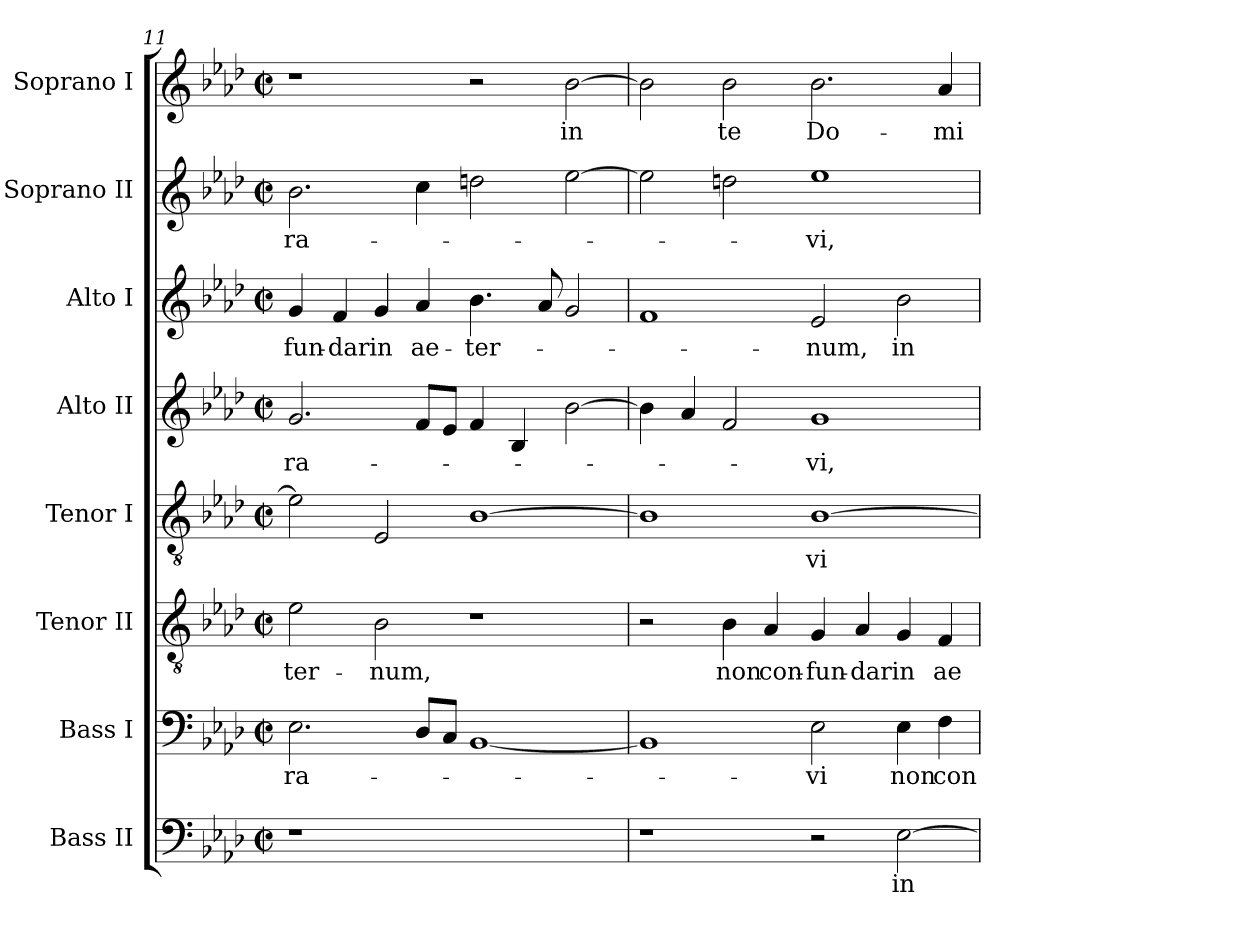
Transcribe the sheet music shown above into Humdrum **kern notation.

**kern	**text	**kern	**text	**kern	**text	**kern	**text	**kern	**text	**kern	**text	**kern	**text	**kern	**text
*part8	*part8	*part7	*part7	*part6	*part6	*part5	*part5	*part4	*part4	*part3	*part3	*part2	*part2	*part1	*part1
*staff8	*staff8	*staff7	*staff7	*staff6	*staff6	*staff5	*staff5	*staff4	*staff4	*staff3	*staff3	*staff2	*staff2	*staff1	*staff1
*I"Bass II	*	*I"Bass I	*	*I"Tenor II	*	*I"Tenor I	*	*I"Alto II	*	*I"Alto I	*	*I"Soprano II	*	*I"Soprano I	*
*I'B.	*	*	*	*	*	*I'T.	*	*	*	*I'A.	*	*	*	*	*
!!LO:PB:g=z
*clefF4	*	*clefF4	*	*clefGv2	*	*clefGv2	*	*clefG2	*	*clefG2	*	*clefG2	*	*clefG2	*
*	*	*	*	*ITrd7c12	*	*ITrd7c12	*	*ITrd7c12	*	*ITrd7c12	*	*	*	*	*
*k[b-e-a-d-]	*	*k[b-e-a-d-]	*	*k[b-e-a-d-]	*	*k[b-e-a-d-]	*	*k[b-e-a-d-]	*	*k[b-e-a-d-]	*	*k[b-e-a-d-]	*	*k[b-e-a-d-]	*
*A-:	*	*A-:	*	*A-:	*	*A-:	*	*A-:	*	*A-:	*	*A-:	*	*A-:	*
*M2/2	*	*M2/2	*	*M2/2	*	*M2/2	*	*M2/2	*	*M2/2	*	*M2/2	*	*M2/2	*
*met(c|)	*	*met(c|)	*	*met(c|)	*	*met(c|)	*	*met(c|)	*	*met(c|)	*	*met(c|)	*	*met(c|)	*
=11	=11	=11	=11	=11	=11	=11	=11	=11	=11	=11	=11	=11	=11	=11	=11
!LO:N:vis=1	!	!	!	!	!	!	!	!	!	!	!	!	!	!	!
!	!	!	!LO:LY:b:color=#000000	!	!	!	!	!	!	!	!	!	!	!	!
!	!	!	!	!	!LO:LY:b:color=#000000	!	!	!	!	!	!	!	!	!	!
!	!	!	!	!	!	!	!	!	!LO:LY:b:color=#000000	!	!	!	!	!	!
!	!	!	!	!	!	!	!	!	!	!	!LO:LY:b:color=#000000	!	!	!	!
!	!	!	!	!	!	!	!	!	!	!	!	!	!LO:LY:b:color=#000000	!	!
1r	.	2.E-i\	-ra-	2E-i\	-ter-	2E-i\]	.	2.Gi/	-ra-	4Gi/	-fun-	2.b-i\	-ra-	1r	.
!	!	!	!	!	!	!	!	!	!	!	!LO:LY:b:color=#000000	!	!	!	!
.	.	.	.	.	.	.	.	.	.	4Fi/	-dar	.	.	.	.
!	!	!	!	!	!LO:LY:b:color=#000000	!	!	!	!	!	!	!	!	!	!
!	!	!	!	!	!	!	!	!	!	!	!LO:LY:b:color=#000000	!	!	!	!
.	.	.	.	2BB-i\	-num,	2EE-i/	.	.	.	4Gi/	in	.	.	.	.
!	!	!	!	!	!	!	!	!	!	!	!LO:LY:b:color=#000000	!	!	!	!
.	.	8D-i/L	.	.	.	.	.	8Fi/L	.	4A-i/	ae-	4cci\	.	.	.
.	.	8Ci/J	.	.	.	.	.	8E-i/J	.	.	.	.	.	.	.
!	!	!	!	!	!	!	!	!	!	!	!LO:LY:b:color=#000000	!	!	!	!
1ryy	.	[<1BB-i	.	1r	.	[>1BB-i	.	4Fi/	.	4.B-i\	-ter-	2ddni\	.	2r	.
.	.	.	.	.	.	.	.	4BB-i/	.	.	.	.	.	.	.
.	.	.	.	.	.	.	.	.	.	8A-i/	.	.	.	.	.
!	!	!	!	!	!	!	!	!	!	!	!	!	!	!	!LO:LY:b:color=#000000
.	.	.	.	.	.	.	.	[>2B-i\	.	2Gi/	.	[>2ee-i\	.	[>2b-i\	in
=12	=12	=12	=12	=12	=12	=12	=12	=12	=12	=12	=12	=12	=12	=12	=12
1r	.	1BB-i]	.	2r	.	1BB-i]	.	4B-i\]	.	1Fi	.	2ee-i\]	.	2b-i\]	.
.	.	.	.	.	.	.	.	4A-i/	.	.	.	.	.	.	.
!	!	!	!	!	!LO:LY:b:color=#000000	!	!	!	!	!	!	!	!	!	!
!	!	!	!	!	!	!	!	!	!	!	!	!	!	!	!LO:LY:b:color=#000000
.	.	.	.	4BB-i\	non	.	.	2Fi/	.	.	.	2ddni\	.	2b-i\	te
!	!	!	!	!	!LO:LY:b:color=#000000	!	!	!	!	!	!	!	!	!	!
.	.	.	.	4AA-i/	con-	.	.	.	.	.	.	.	.	.	.
!	!	!	!LO:LY:b:color=#000000	!	!	!	!	!	!	!	!	!	!	!	!
!	!	!	!	!	!LO:LY:b:color=#000000	!	!	!	!	!	!	!	!	!	!
!	!	!	!	!	!	!	!LO:LY:b:color=#000000	!	!	!	!	!	!	!	!
!	!	!	!	!	!	!	!	!	!LO:LY:b:color=#000000	!	!	!	!	!	!
!	!	!	!	!	!	!	!	!	!	!	!LO:LY:b:color=#000000	!	!	!	!
!	!	!	!	!	!	!	!	!	!	!	!	!	!LO:LY:b:color=#000000	!	!
!	!	!	!	!	!	!	!	!	!	!	!	!	!	!	!LO:LY:b:color=#000000
2r	.	2E-i\	-vi	4GGi/	-fun-	[>1BB-i	-vi	1Gi	-vi,	2E-i/	-num,	1ee-i	-vi,	2.b-i\	Do-
!	!	!	!	!	!LO:LY:b:color=#000000	!	!	!	!	!	!	!	!	!	!
.	.	.	.	4AA-i/	-dar	.	.	.	.	.	.	.	.	.	.
!	!LO:LY:b:color=#000000	!	!	!	!	!	!	!	!	!	!	!	!	!	!
!	!	!	!LO:LY:b:color=#000000	!	!	!	!	!	!	!	!	!	!	!	!
!	!	!	!	!	!LO:LY:b:color=#000000	!	!	!	!	!	!	!	!	!	!
!	!	!	!	!	!	!	!	!	!	!	!LO:LY:b:color=#000000	!	!	!	!
[>2E-i\	in	4E-i\	non	4GGi/	in	.	.	.	.	2B-i\	in	.	.	.	.
!	!	!	!LO:LY:b:color=#000000	!	!	!	!	!	!	!	!	!	!	!	!
!	!	!	!	!	!LO:LY:b:color=#000000	!	!	!	!	!	!	!	!	!	!
!	!	!	!	!	!	!	!	!	!	!	!	!	!	!	!LO:LY:b:color=#000000
.	.	4Fi\	con-	4FFi/	ae-	.	.	.	.	.	.	.	.	4a-i/	-mi-
=	=	=	=	=	=	=	=	=	=	=	=	=	=	=	=
*-	*-	*-	*-	*-	*-	*-	*-	*-	*-	*-	*-	*-	*-	*-	*-
